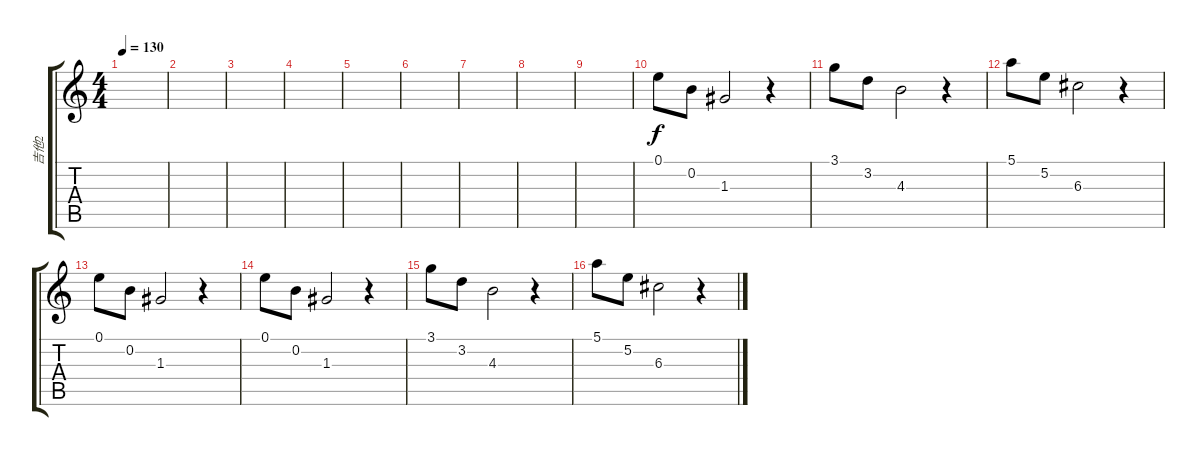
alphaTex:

\track ("吉他2" "吉他2") {instrument distortionguitar}
\staff {score tabs}
\tuning (E4 B3 G3 D3 A2 E2) {hide}
\ts (4 4)
\tempo 130
\clef g2
\ks c
|
|
|
|
|
|
|
|
|
0.1.8 0.2.8 1.3.2 r.4 |
3.1.8 3.2.8 4.3.2 r.4 |
5.1.8 5.2.8 6.3.2 r.4 |
0.1.8 0.2.8 1.3.2 r.4 |
0.1.8 0.2.8 1.3.2 r.4 |
3.1.8 3.2.8 4.3.2 r.4 |
5.1.8 5.2.8 6.3.2 r.4
